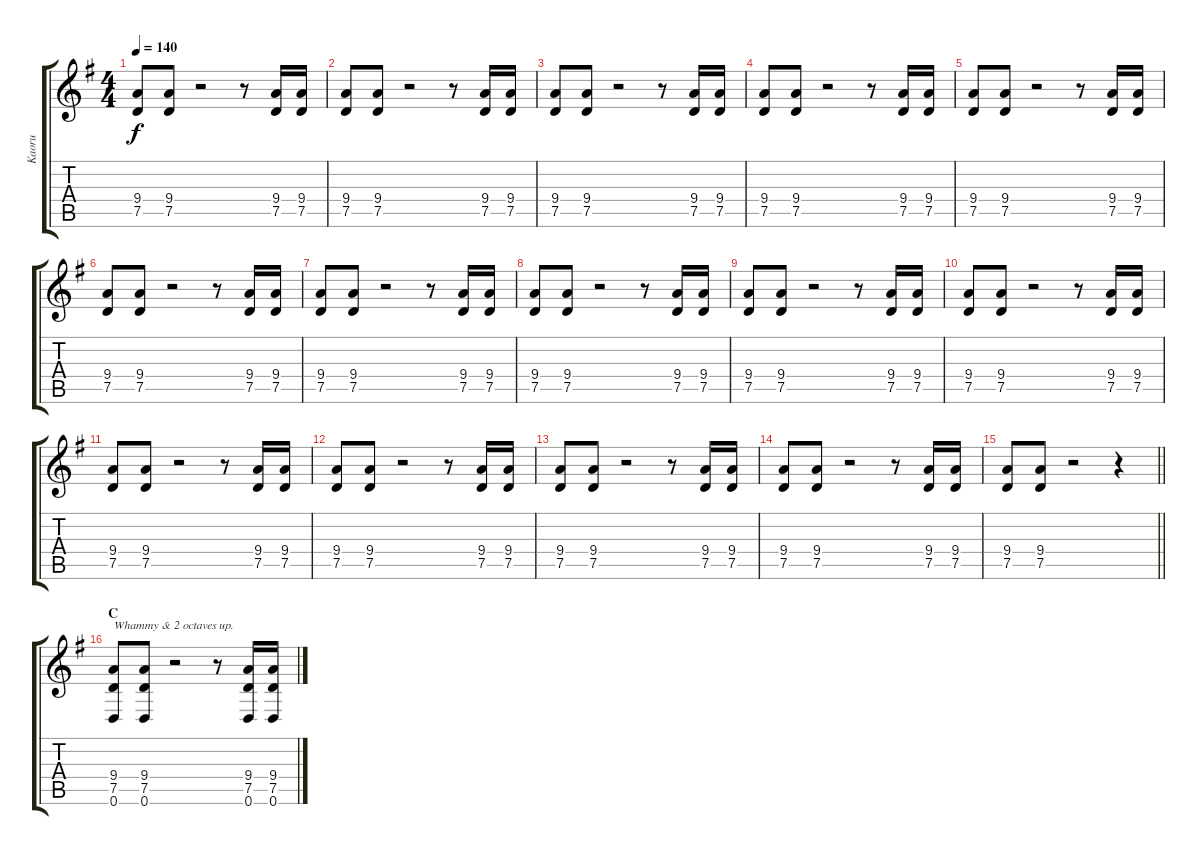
\track ("Kaoru" "Kaoru") {instrument overdrivenguitar}
\staff {score tabs}
\tuning (D4 A3 F3 C3 G2 D2) {hide}
\ts (4 4)
\tempo 140
\clef g2
\ks g
(9.4 7.5).8{dy f} (9.4 7.5).8 r.2 r.8 (9.4 7.5).16 (9.4 7.5).16 |
(9.4 7.5).8 (9.4 7.5).8 r.2 r.8 (9.4 7.5).16 (9.4 7.5).16 |
(9.4 7.5).8 (9.4 7.5).8 r.2 r.8 (9.4 7.5).16 (9.4 7.5).16 |
(9.4 7.5).8 (9.4 7.5).8 r.2 r.8 (9.4 7.5).16 (9.4 7.5).16 |
(9.4 7.5).8 (9.4 7.5).8 r.2 r.8 (9.4 7.5).16 (9.4 7.5).16 |
(9.4 7.5).8 (9.4 7.5).8 r.2 r.8 (9.4 7.5).16 (9.4 7.5).16 |
(9.4 7.5).8 (9.4 7.5).8 r.2 r.8 (9.4 7.5).16 (9.4 7.5).16 |
(9.4 7.5).8 (9.4 7.5).8 r.2 r.8 (9.4 7.5).16 (9.4 7.5).16 |
(9.4 7.5).8 (9.4 7.5).8 r.2 r.8 (9.4 7.5).16 (9.4 7.5).16 |
(9.4 7.5).8 (9.4 7.5).8 r.2 r.8 (9.4 7.5).16 (9.4 7.5).16 |
(9.4 7.5).8 (9.4 7.5).8 r.2 r.8 (9.4 7.5).16 (9.4 7.5).16 |
(9.4 7.5).8 (9.4 7.5).8 r.2 r.8 (9.4 7.5).16 (9.4 7.5).16 |
(9.4 7.5).8 (9.4 7.5).8 r.2 r.8 (9.4 7.5).16 (9.4 7.5).16 |
(9.4 7.5).8 (9.4 7.5).8 r.2 r.8 (9.4 7.5).16 (9.4 7.5).16 |
\barLineRight lightlight
(9.4 7.5).8 (9.4 7.5).8 r.2 r.4 |
\section ("" "C")
(9.4 7.5 0.6).8{txt "Whammy & 2 octaves up." volume 0 instrument overdrivenguitar} (9.4 7.5 0.6).8 r.2 r.8 (9.4 7.5 0.6).16 (9.4 7.5 0.6).16
